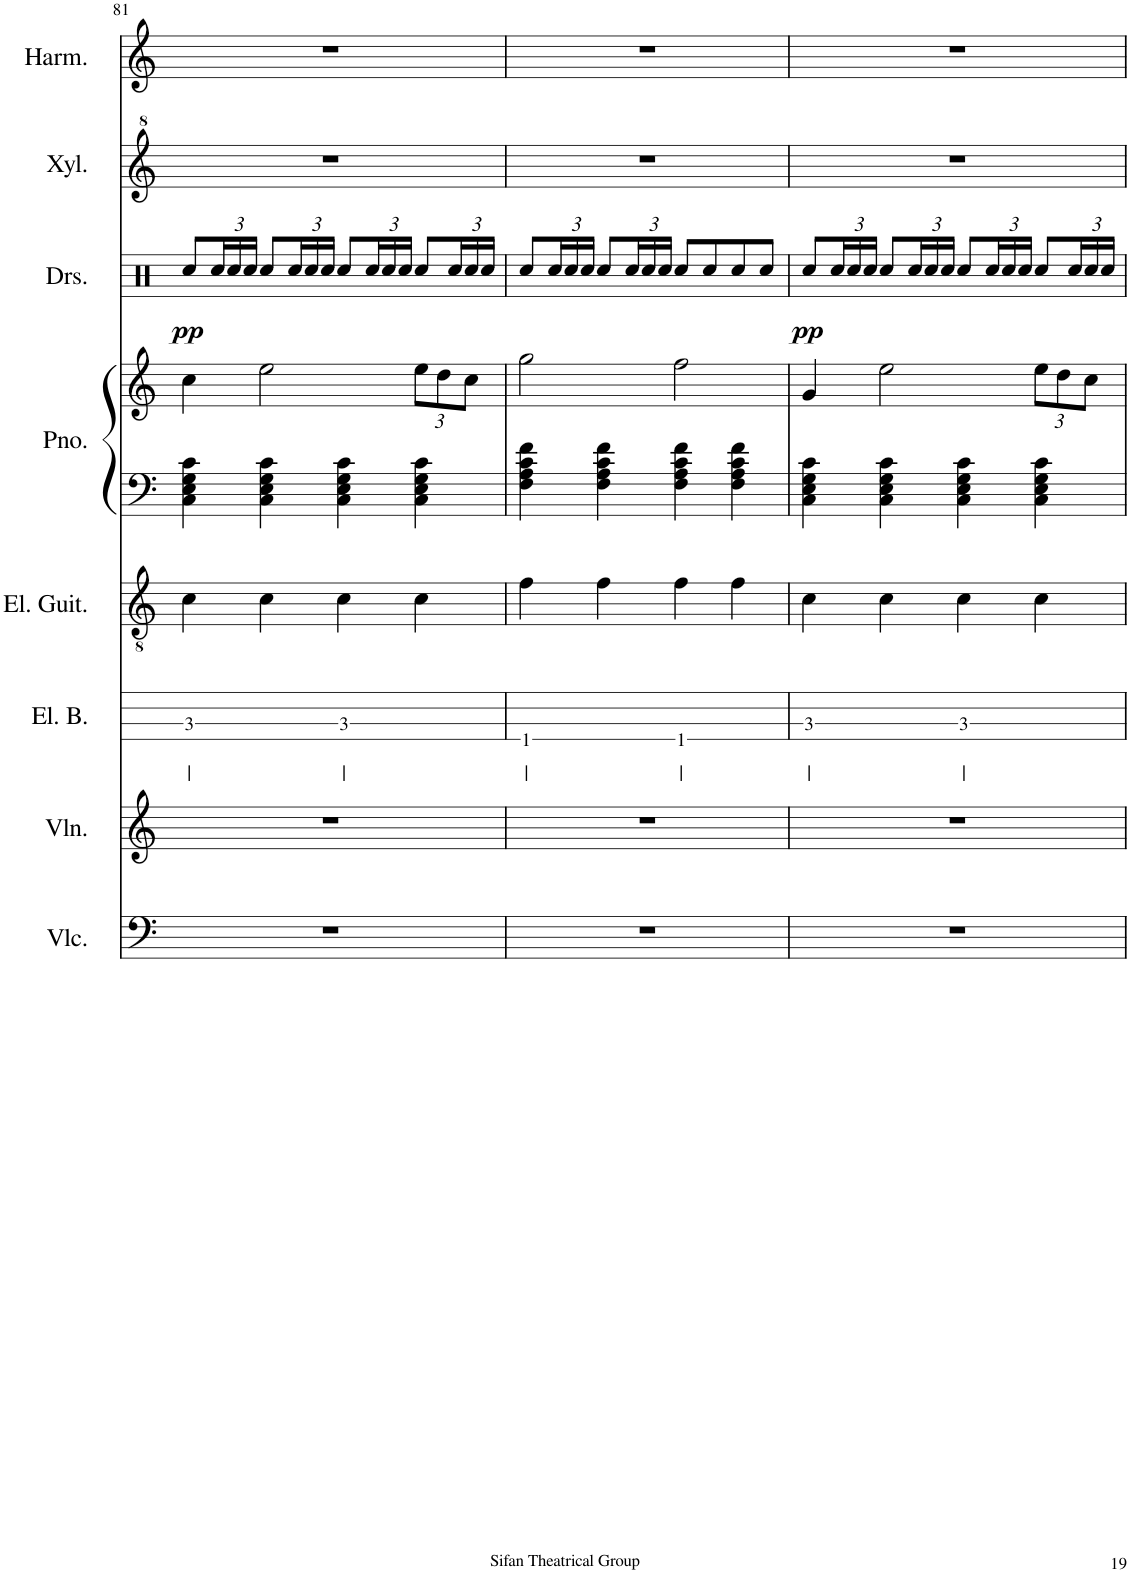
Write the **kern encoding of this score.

**kern	**kern	**kern	**kern	**kern	**kern	**kern	**dynam	**kern	**kern
*part8	*part7	*part6	*part5	*part4	*part4	*part3	*part3	*part2	*part1
*staff9	*staff8	*staff7	*staff6	*staff5	*staff4	*staff3	*staff3	*staff2	*staff1
*I"Violoncello	*I"Violin	*I"Electric Bass	*I"Electric Guitar	*I"Piano	*	*I"Drumset	*	*I"Xylophone	*I"Harmonica
*I'Vlc.	*I'Vln.	*I'El. B.	*I'El. Guit.	*I'Pno.	*	*I'Drs.	*	*I'Xyl.	*I'Harm.
!!LO:PB:g=z
*clefF4	*clefG2	*	*clefGv2	*clefF4	*clefG2	*clefX	*	*clefG^2	*clefG2
*k[]	*k[]	*k[]	*k[]	*k[]	*k[]	*k[]	*	*k[]	*k[]
*M4/4	*M4/4	*M4/4	*M4/4	*M4/4	*M4/4	*M4/4	*	*M4/4	*M4/4
=81	=81	=81	=81	=81	=81	=81	=81	=81	=81
!	!	!	!	!	!	!	!LO:DY:b	!	!
1r	1r	2CC\	4c\	4C\ 4E\ 4G\ 4c\	4cc\	8Rcc/L	pp	1r	1r
*	*	*	*	*	*	*Xbrackettup	*	*	*
.	.	.	.	.	.	24Rcc/L	.	.	.
.	.	.	.	.	.	24Rcc/	.	.	.
.	.	.	.	.	.	24Rcc/JJ	.	.	.
.	.	.	4c\	4C\ 4E\ 4G\ 4c\	2ee\	8Rcc/L	.	.	.
.	.	.	.	.	.	24Rcc/L	.	.	.
.	.	.	.	.	.	24Rcc/	.	.	.
.	.	.	.	.	.	24Rcc/JJ	.	.	.
.	.	2CC\	4c\	4C\ 4E\ 4G\ 4c\	.	8Rcc/L	.	.	.
.	.	.	.	.	.	24Rcc/L	.	.	.
.	.	.	.	.	.	24Rcc/	.	.	.
.	.	.	.	.	.	24Rcc/JJ	.	.	.
*	*	*	*	*	*Xbrackettup	*	*	*	*
.	.	.	4c\	4C\ 4E\ 4G\ 4c\	12ee\L	8Rcc/L	.	.	.
.	.	.	.	.	12dd\	.	.	.	.
.	.	.	.	.	.	24Rcc/L	.	.	.
.	.	.	.	.	12cc\J	24Rcc/	.	.	.
.	.	.	.	.	.	24Rcc/JJ	.	.	.
=82	=82	=82	=82	=82	=82	=82	=82	=82	=82
1r	1r	2FFF\	4f\	4F\ 4A\ 4c\ 4f\	2gg\	8Rcc/L	.	1r	1r
.	.	.	.	.	.	24Rcc/L	.	.	.
.	.	.	.	.	.	24Rcc/	.	.	.
.	.	.	.	.	.	24Rcc/JJ	.	.	.
.	.	.	4f\	4F\ 4A\ 4c\ 4f\	.	8Rcc/L	.	.	.
.	.	.	.	.	.	24Rcc/L	.	.	.
.	.	.	.	.	.	24Rcc/	.	.	.
.	.	.	.	.	.	24Rcc/JJ	.	.	.
.	.	2FFF\	4f\	4F\ 4A\ 4c\ 4f\	2ff\	8Rcc/L	.	.	.
.	.	.	.	.	.	8Rcc/	.	.	.
.	.	.	4f\	4F\ 4A\ 4c\ 4f\	.	8Rcc/	.	.	.
.	.	.	.	.	.	8Rcc/J	.	.	.
=83	=83	=83	=83	=83	=83	=83	=83	=83	=83
!	!	!	!	!	!	!	!LO:DY:b	!	!
1r	1r	2CC\	4c\	4C\ 4E\ 4G\ 4c\	4g/	8Rcc/L	pp	1r	1r
.	.	.	.	.	.	24Rcc/L	.	.	.
.	.	.	.	.	.	24Rcc/	.	.	.
.	.	.	.	.	.	24Rcc/JJ	.	.	.
.	.	.	4c\	4C\ 4E\ 4G\ 4c\	2ee\	8Rcc/L	.	.	.
.	.	.	.	.	.	24Rcc/L	.	.	.
.	.	.	.	.	.	24Rcc/	.	.	.
.	.	.	.	.	.	24Rcc/JJ	.	.	.
.	.	2CC\	4c\	4C\ 4E\ 4G\ 4c\	.	8Rcc/L	.	.	.
.	.	.	.	.	.	24Rcc/L	.	.	.
.	.	.	.	.	.	24Rcc/	.	.	.
.	.	.	.	.	.	24Rcc/JJ	.	.	.
.	.	.	4c\	4C\ 4E\ 4G\ 4c\	12ee\L	8Rcc/L	.	.	.
.	.	.	.	.	12dd\	.	.	.	.
.	.	.	.	.	.	24Rcc/L	.	.	.
.	.	.	.	.	12cc\J	24Rcc/	.	.	.
.	.	.	.	.	.	24Rcc/JJ	.	.	.
=	=	=	=	=	=	=	=	=	=
*-	*-	*-	*-	*-	*-	*-	*-	*-	*-
